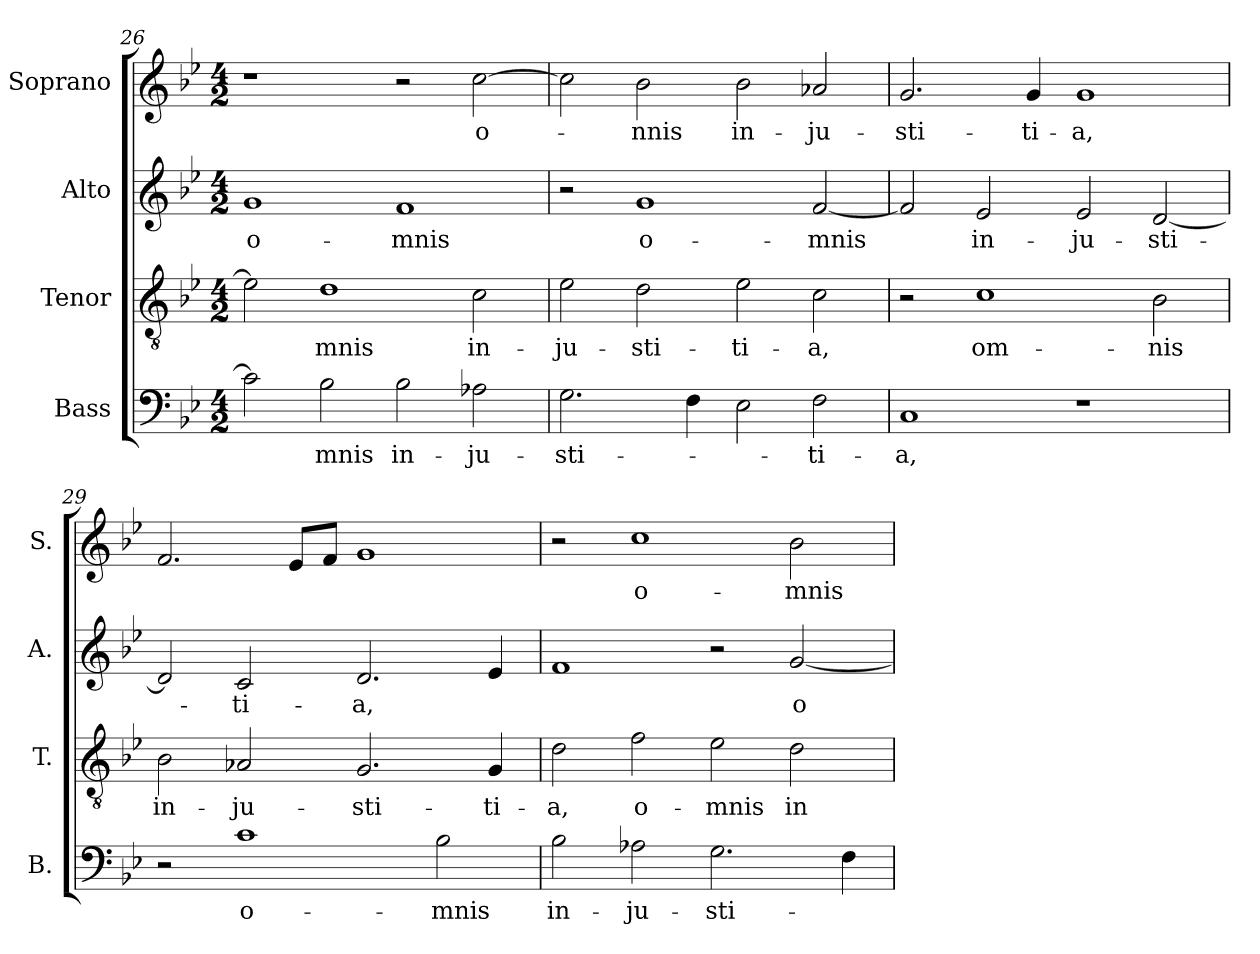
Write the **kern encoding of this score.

**kern	**text	**kern	**text	**kern	**text	**kern	**text
*part4	*part4	*part3	*part3	*part2	*part2	*part1	*part1
*staff4	*staff4	*staff3	*staff3	*staff2	*staff2	*staff1	*staff1
*I"Bass	*	*I"Tenor	*	*I"Alto	*	*I"Soprano	*
*I'B.	*	*I'T.	*	*I'A.	*	*I'S.	*
*clefF4	*	*clefGv2	*	*clefG2	*	*clefG2	*
*	*	*ITrd7c12	*	*	*	*	*
*k[b-e-]	*	*k[b-e-]	*	*k[b-e-]	*	*k[b-e-]	*
*B-:	*	*B-:	*	*B-:	*	*B-:	*
*M4/2	*	*M4/2	*	*M4/2	*	*M4/2	*
=26	=26	=26	=26	=26	=26	=26	=26
!	!	!	!	!	!LO:LY:b:color=#000000	!	!
2ci\]	.	2E-i\]	.	1gi	o-	1r	.
!	!LO:LY:b:color=#000000	!	!	!	!	!	!
!	!	!	!LO:LY:b:color=#000000	!	!	!	!
2B-i\	-mnis	1Di	-mnis	.	.	.	.
!	!LO:LY:b:color=#000000	!	!	!	!	!	!
!	!	!	!	!	!LO:LY:b:color=#000000	!	!
2B-i\	in-	.	.	1fi	-mnis	2r	.
!	!LO:LY:b:color=#000000	!	!	!	!	!	!
!	!	!	!LO:LY:b:color=#000000	!	!	!	!
!	!	!	!	!	!	!	!LO:LY:b:color=#000000
2A-Xi\	-ju-	2Ci\	in-	.	.	[2cci\	o-
!!LO:LB:g=z
=27	=27	=27	=27	=27	=27	=27	=27
!	!LO:LY:b:color=#000000	!	!	!	!	!	!
!	!	!	!LO:LY:b:color=#000000	!	!	!	!
2.Gi\	-sti-	2E-i\	-ju-	2r	.	2cci\]	.
!	!	!	!LO:LY:b:color=#000000	!	!	!	!
!	!	!	!	!	!LO:LY:b:color=#000000	!	!
!	!	!	!	!	!	!	!LO:LY:b:color=#000000
.	.	2Di\	-sti-	1gi	o-	2b-i\	-nnis
4Fi\	.	.	.	.	.	.	.
!	!	!	!LO:LY:b:color=#000000	!	!	!	!
!	!	!	!	!	!	!	!LO:LY:b:color=#000000
2E-i\	.	2E-i\	-ti-	.	.	2b-i\	in-
!	!LO:LY:b:color=#000000	!	!	!	!	!	!
!	!	!	!LO:LY:b:color=#000000	!	!	!	!
!	!	!	!	!	!LO:LY:b:color=#000000	!	!
!	!	!	!	!	!	!	!LO:LY:b:color=#000000
2Fi\	-ti-	2Ci\	-a,	[2fi/	-mnis	2a-Xi/	-ju-
=28	=28	=28	=28	=28	=28	=28	=28
!	!LO:LY:b:color=#000000	!	!	!	!	!	!
!	!	!	!	!	!	!	!LO:LY:b:color=#000000
1Ci	-a,	2r	.	2fi/]	.	2.gi/	-sti-
!	!	!	!LO:LY:b:color=#000000	!	!	!	!
!	!	!	!	!	!LO:LY:b:color=#000000	!	!
.	.	1Ci	om-	2e-i/	in-	.	.
!	!	!	!	!	!	!	!LO:LY:b:color=#000000
.	.	.	.	.	.	4gi/	-ti-
!	!	!	!	!	!LO:LY:b:color=#000000	!	!
!	!	!	!	!	!	!	!LO:LY:b:color=#000000
1r	.	.	.	2e-i/	-ju-	1gi	-a,
!	!	!	!LO:LY:b:color=#000000	!	!	!	!
!	!	!	!	!	!LO:LY:b:color=#000000	!	!
.	.	2BB-i\	-nis	[2di/	-sti-	.	.
=29	=29	=29	=29	=29	=29	=29	=29
!	!	!	!LO:LY:b:color=#000000	!	!	!	!
2r	.	2BB-i\	in-	2di/]	.	2.fi/	.
!	!LO:LY:b:color=#000000	!	!	!	!	!	!
!	!	!	!LO:LY:b:color=#000000	!	!	!	!
!	!	!	!	!	!LO:LY:b:color=#000000	!	!
1ci	o-	2AA-Xi/	-ju-	2ci/	-ti-	.	.
.	.	.	.	.	.	8e-i/L	.
.	.	.	.	.	.	8fi/J	.
!	!	!	!LO:LY:b:color=#000000	!	!	!	!
!	!	!	!	!	!LO:LY:b:color=#000000	!	!
.	.	2.GGi/	-sti-	2.di/	-a,	1gi	.
!	!LO:LY:b:color=#000000	!	!	!	!	!	!
2B-i\	-mnis	.	.	.	.	.	.
!	!	!	!LO:LY:b:color=#000000	!	!	!	!
.	.	4GGi/	-ti-	4e-i/	.	.	.
=30	=30	=30	=30	=30	=30	=30	=30
!	!LO:LY:b:color=#000000	!	!	!	!	!	!
!	!	!	!LO:LY:b:color=#000000	!	!	!	!
2B-i\	in-	2Di\	-a,	1fi	.	2r	.
!	!LO:LY:b:color=#000000	!	!	!	!	!	!
!	!	!	!LO:LY:b:color=#000000	!	!	!	!
!	!	!	!	!	!	!	!LO:LY:b:color=#000000
2A-Xi\	-ju-	2Fi\	o-	.	.	1cci	o-
!	!LO:LY:b:color=#000000	!	!	!	!	!	!
!	!	!	!LO:LY:b:color=#000000	!	!	!	!
2.Gi\	-sti-	2E-i\	-mnis	2r	.	.	.
!	!	!	!LO:LY:b:color=#000000	!	!	!	!
!	!	!	!	!	!LO:LY:b:color=#000000	!	!
!	!	!	!	!	!	!	!LO:LY:b:color=#000000
.	.	2Di\	in-	[2gi/	o-	2b-i\	-mnis
4Fi\	.	.	.	.	.	.	.
=	=	=	=	=	=	=	=
*-	*-	*-	*-	*-	*-	*-	*-
